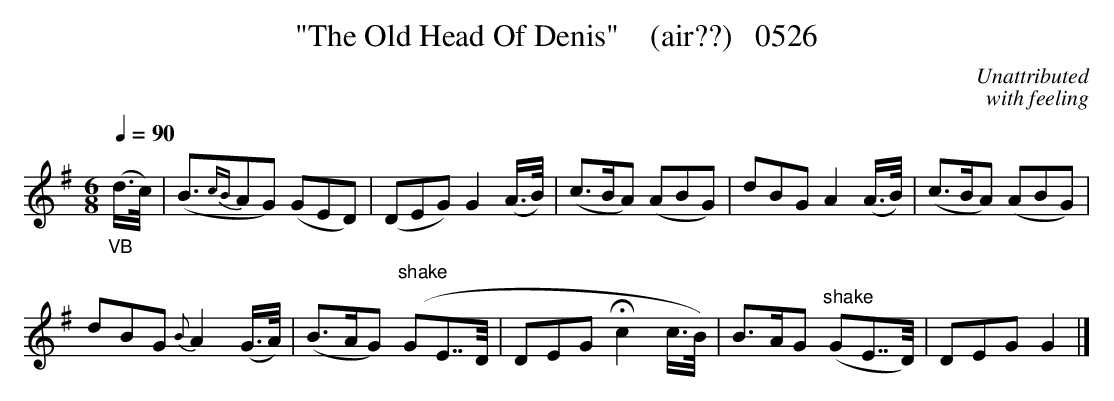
X:1
T:"The Old Head Of Denis"    (air??)   0526
C:Unattributed
C:with feeling
Q:1/4=90
M:6/8
L:1/8
K:G
"_VB"(d3/4c/4)|(B3/2{cB}AG) (GED)|(DEG) G2(A3/4B/4)|(c3/2B/2A) (ABG)|dBG A2(A3/4B/4)|(c3/2B/2A) (ABG)|
dBG {B}A2(G3/4A/4)|(B3/2A/2G) "^shake"(GE7/4D/4|DEG Hc2c3/4B/4)|B3/2A/2G "^shake"(GE7/4D/4)|DEG G2|]
